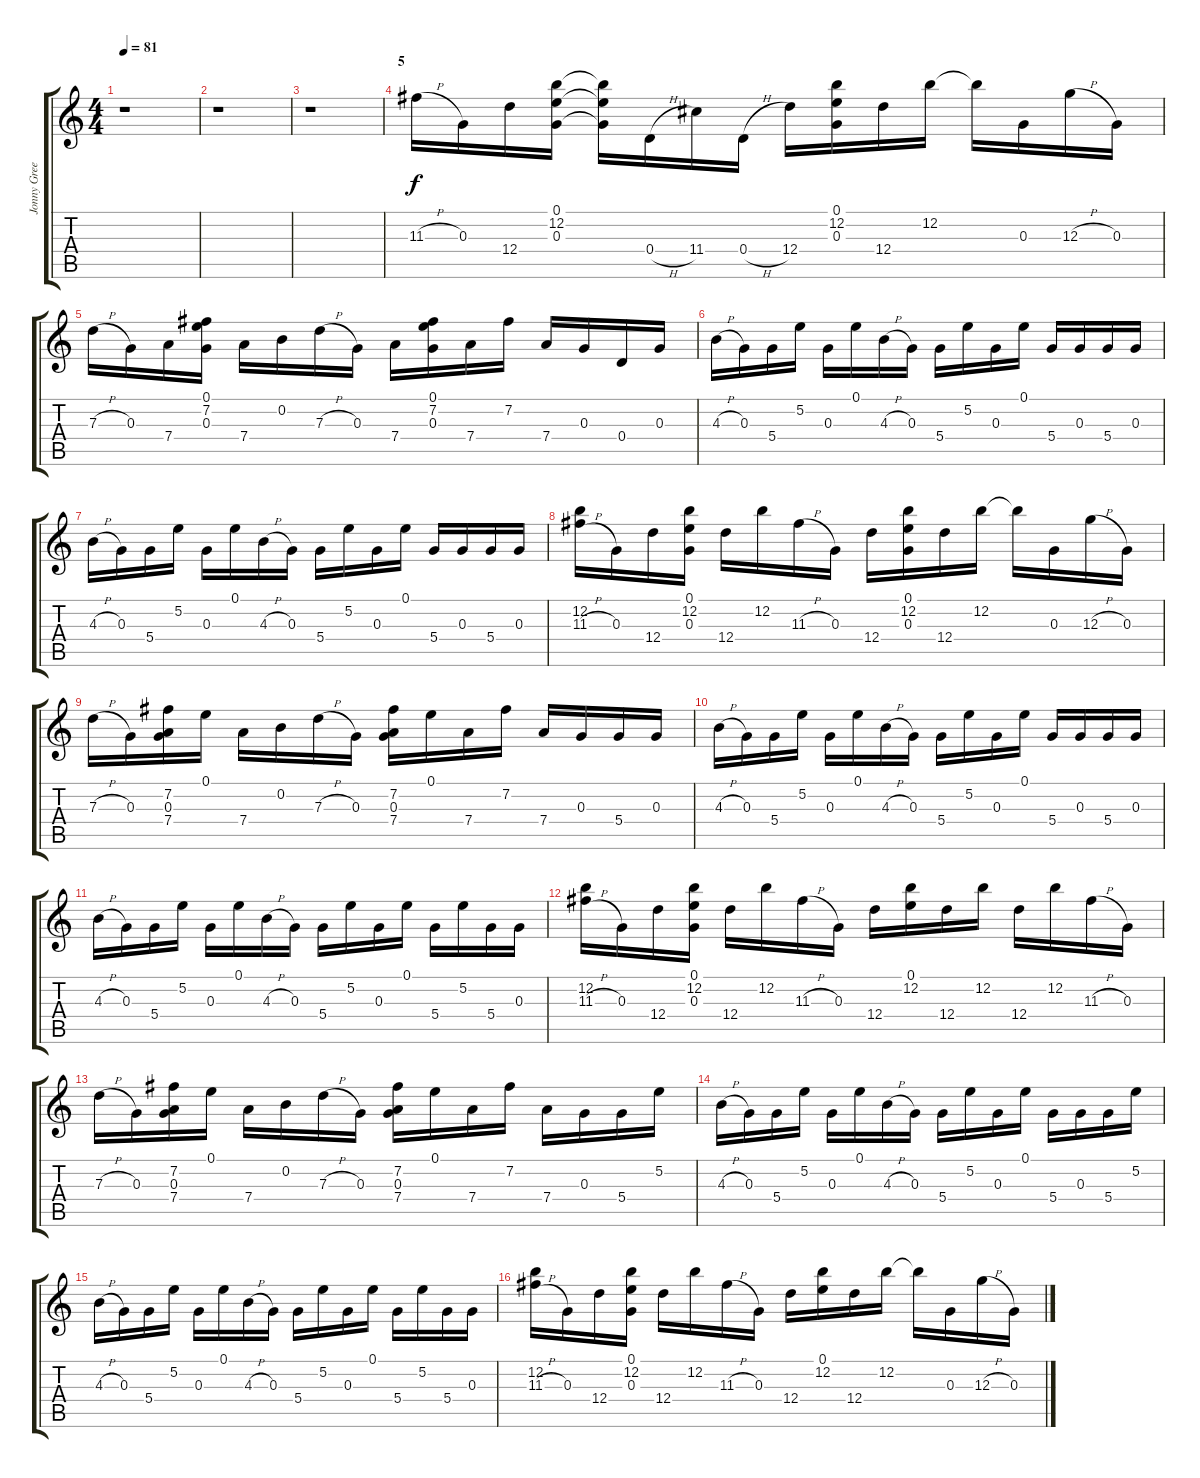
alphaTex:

\track ("Jonny Greenwood (Guitar)" "Jonny Gree") {instrument electricguitarjazz}
\staff {score tabs}
\tuning (E4 B3 G3 D3 A2 E2) {hide}
\ts (4 4)
\tempo 81
\clef g2
\ks c
r.1{dy f} |
r.1 |
r.1 |
\section ("" "5")
11.3{h}.16 0.3.16 12.4.16 (0.1 12.2 0.3).16 (0.1{t} 12.2{t} 0.3{t}).16 0.4{h}.16 11.4.16 0.4{h}.16 12.4.16 (0.1 12.2 0.3).16 12.4.16 12.2.16 12.2{t}.16 0.3.16 12.3{h}.16 0.3.16 |
7.3{h}.16 0.3.16 7.4.16 (0.1 7.2 0.3).16 7.4.16 0.2.16 7.3{h}.16 0.3.16 7.4.16 (0.1 7.2 0.3).16 7.4.16 7.2.16 7.4.16 0.3.16 0.4.16 0.3.16 |
4.3{h}.16 0.3.16 5.4.16 5.2.16 0.3.16 0.1.16 4.3{h}.16 0.3.16 5.4.16 5.2.16 0.3.16 0.1.16 5.4.16 0.3.16 5.4.16 0.3.16 |
4.3{h}.16 0.3.16 5.4.16 5.2.16 0.3.16 0.1.16 4.3{h}.16 0.3.16 5.4.16 5.2.16 0.3.16 0.1.16 5.4.16 0.3.16 5.4.16 0.3.16 |
(12.2 11.3{h}).16 0.3.16 12.4.16 (0.1 12.2 0.3).16 12.4.16 12.2.16 11.3{h}.16 0.3.16 12.4.16 (0.1 12.2 0.3).16 12.4.16 12.2.16 12.2{t}.16 0.3.16 12.3{h}.16 0.3.16 |
7.3{h}.16 0.3.16 (7.2 0.3 7.4).16 0.1.16 7.4.16 0.2.16 7.3{h}.16 0.3.16 (7.2 0.3 7.4).16 0.1.16 7.4.16 7.2.16 7.4.16 0.3.16 5.4.16 0.3.16 |
4.3{h}.16 0.3.16 5.4.16 5.2.16 0.3.16 0.1.16 4.3{h}.16 0.3.16 5.4.16 5.2.16 0.3.16 0.1.16 5.4.16 0.3.16 5.4.16 0.3.16 |
4.3{h}.16 0.3.16 5.4.16 5.2.16 0.3.16 0.1.16 4.3{h}.16 0.3.16 5.4.16 5.2.16 0.3.16 0.1.16 5.4.16 5.2.16 5.4.16 0.3.16 |
(12.2 11.3{h}).16 0.3.16 12.4.16 (0.1 12.2 0.3).16 12.4.16 12.2.16 11.3{h}.16 0.3.16 12.4.16 (0.1 12.2).16 12.4.16 12.2.16 12.4.16 12.2.16 11.3{h}.16 0.3.16 |
7.3{h}.16 0.3.16 (7.2 0.3 7.4).16 0.1.16 7.4.16 0.2.16 7.3{h}.16 0.3.16 (7.2 0.3 7.4).16 0.1.16 7.4.16 7.2.16 7.4.16 0.3.16 5.4.16 5.2.16 |
4.3{h}.16 0.3.16 5.4.16 5.2.16 0.3.16 0.1.16 4.3{h}.16 0.3.16 5.4.16 5.2.16 0.3.16 0.1.16 5.4.16 0.3.16 5.4.16 5.2.16 |
4.3{h}.16 0.3.16 5.4.16 5.2.16 0.3.16 0.1.16 4.3{h}.16 0.3.16 5.4.16 5.2.16 0.3.16 0.1.16 5.4.16 5.2.16 5.4.16 0.3.16 |
(12.2 11.3{h}).16 0.3.16 12.4.16 (0.1 12.2 0.3).16 12.4.16 12.2.16 11.3{h}.16 0.3.16 12.4.16 (0.1 12.2).16 12.4.16 12.2.16 12.2{t}.16 0.3.16 12.3{h}.16 0.3.16
